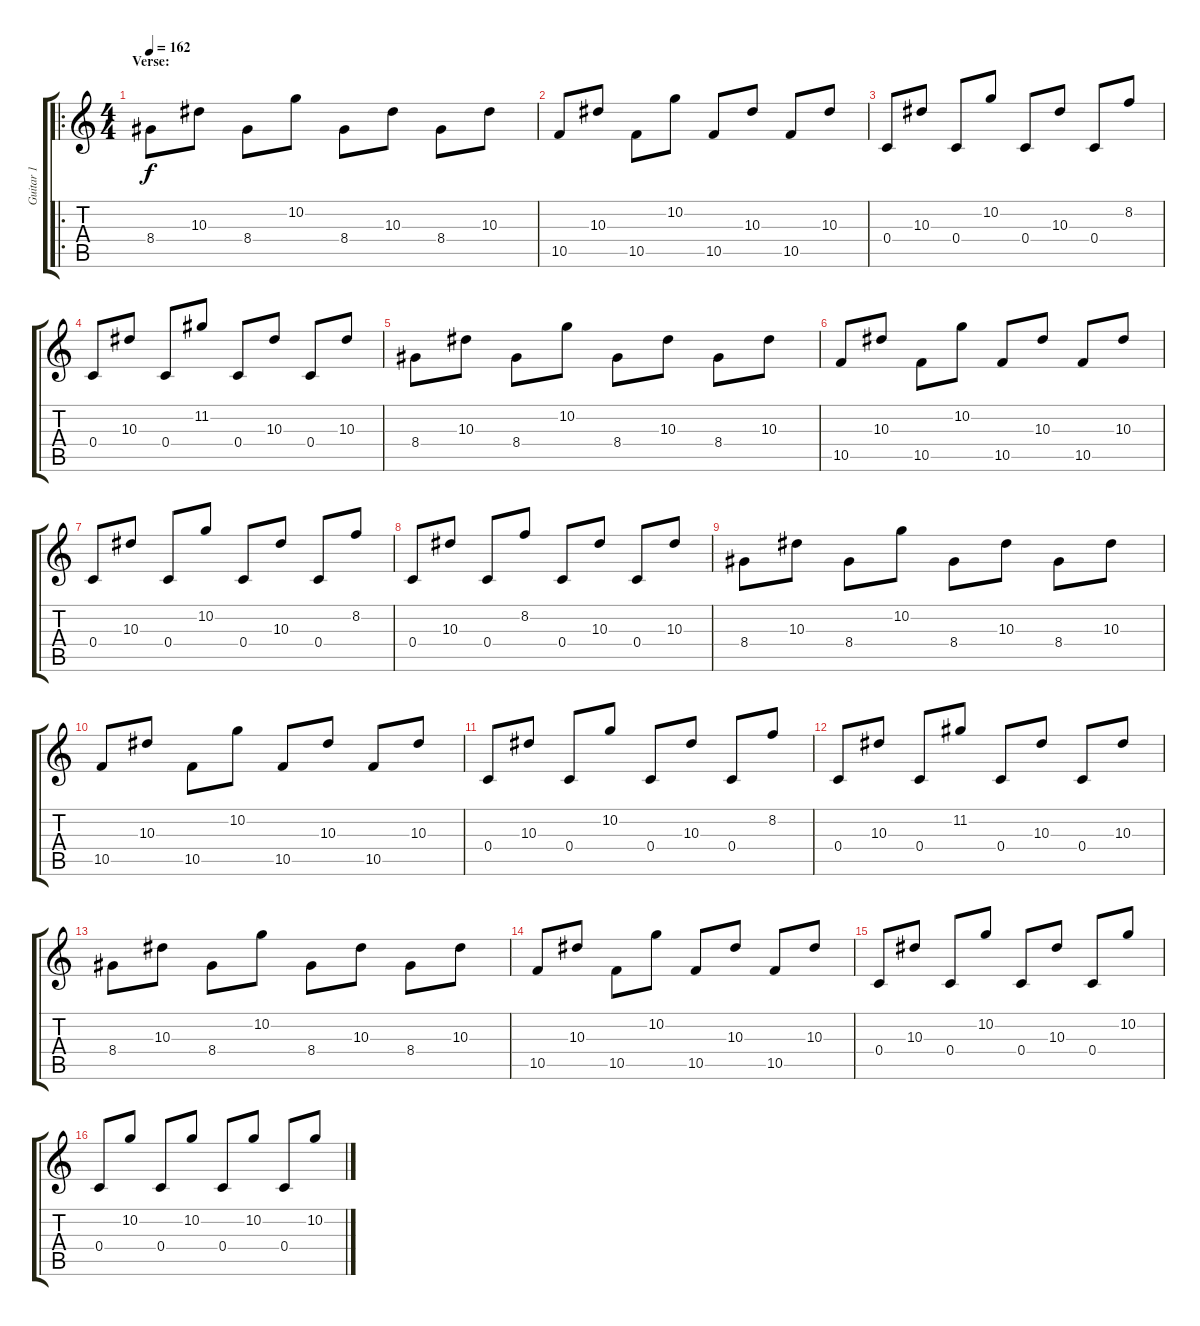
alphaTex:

\track ("Guitar 1" "Guitar 1") {instrument distortionguitar}
\staff {score tabs}
\tuning (D4 A3 F3 C3 G2 C2) {hide}
\ro
\ts (4 4)
\section ("" "Verse:")
\tempo 162
\clef g2
\ks c
8.4.8{dy f instrument electricguitarclean} 10.3.8 8.4.8 10.2.8 8.4.8 10.3.8 8.4.8 10.3.8 |
10.5.8{instrument electricguitarclean} 10.3.8 10.5.8 10.2.8 10.5.8 10.3.8 10.5.8 10.3.8 |
0.4.8{instrument electricguitarclean} 10.3.8 0.4.8 10.2.8 0.4.8 10.3.8 0.4.8 8.2.8 |
0.4.8{instrument electricguitarclean} 10.3.8 0.4.8 11.2.8 0.4.8 10.3.8 0.4.8 10.3.8 |
8.4.8{instrument electricguitarclean} 10.3.8 8.4.8 10.2.8 8.4.8 10.3.8 8.4.8 10.3.8 |
10.5.8{instrument electricguitarclean} 10.3.8 10.5.8 10.2.8 10.5.8 10.3.8 10.5.8 10.3.8 |
0.4.8{instrument electricguitarclean} 10.3.8 0.4.8 10.2.8 0.4.8 10.3.8 0.4.8 8.2.8 |
0.4.8{instrument electricguitarclean} 10.3.8 0.4.8 8.2.8 0.4.8 10.3.8 0.4.8 10.3.8 |
8.4.8{instrument electricguitarclean} 10.3.8 8.4.8 10.2.8 8.4.8 10.3.8 8.4.8 10.3.8 |
10.5.8{instrument electricguitarclean} 10.3.8 10.5.8 10.2.8 10.5.8 10.3.8 10.5.8 10.3.8 |
0.4.8{instrument electricguitarclean} 10.3.8 0.4.8 10.2.8 0.4.8 10.3.8 0.4.8 8.2.8 |
0.4.8{instrument electricguitarclean} 10.3.8 0.4.8 11.2.8 0.4.8 10.3.8 0.4.8 10.3.8 |
8.4.8{instrument electricguitarclean} 10.3.8 8.4.8 10.2.8 8.4.8 10.3.8 8.4.8 10.3.8 |
10.5.8{instrument electricguitarclean} 10.3.8 10.5.8 10.2.8 10.5.8 10.3.8 10.5.8 10.3.8 |
0.4.8{instrument electricguitarclean} 10.3.8 0.4.8 10.2.8 0.4.8 10.3.8 0.4.8 10.2.8 |
0.4.8{instrument electricguitarclean} 10.2.8 0.4.8 10.2.8 0.4.8 10.2.8 0.4.8 10.2.8
